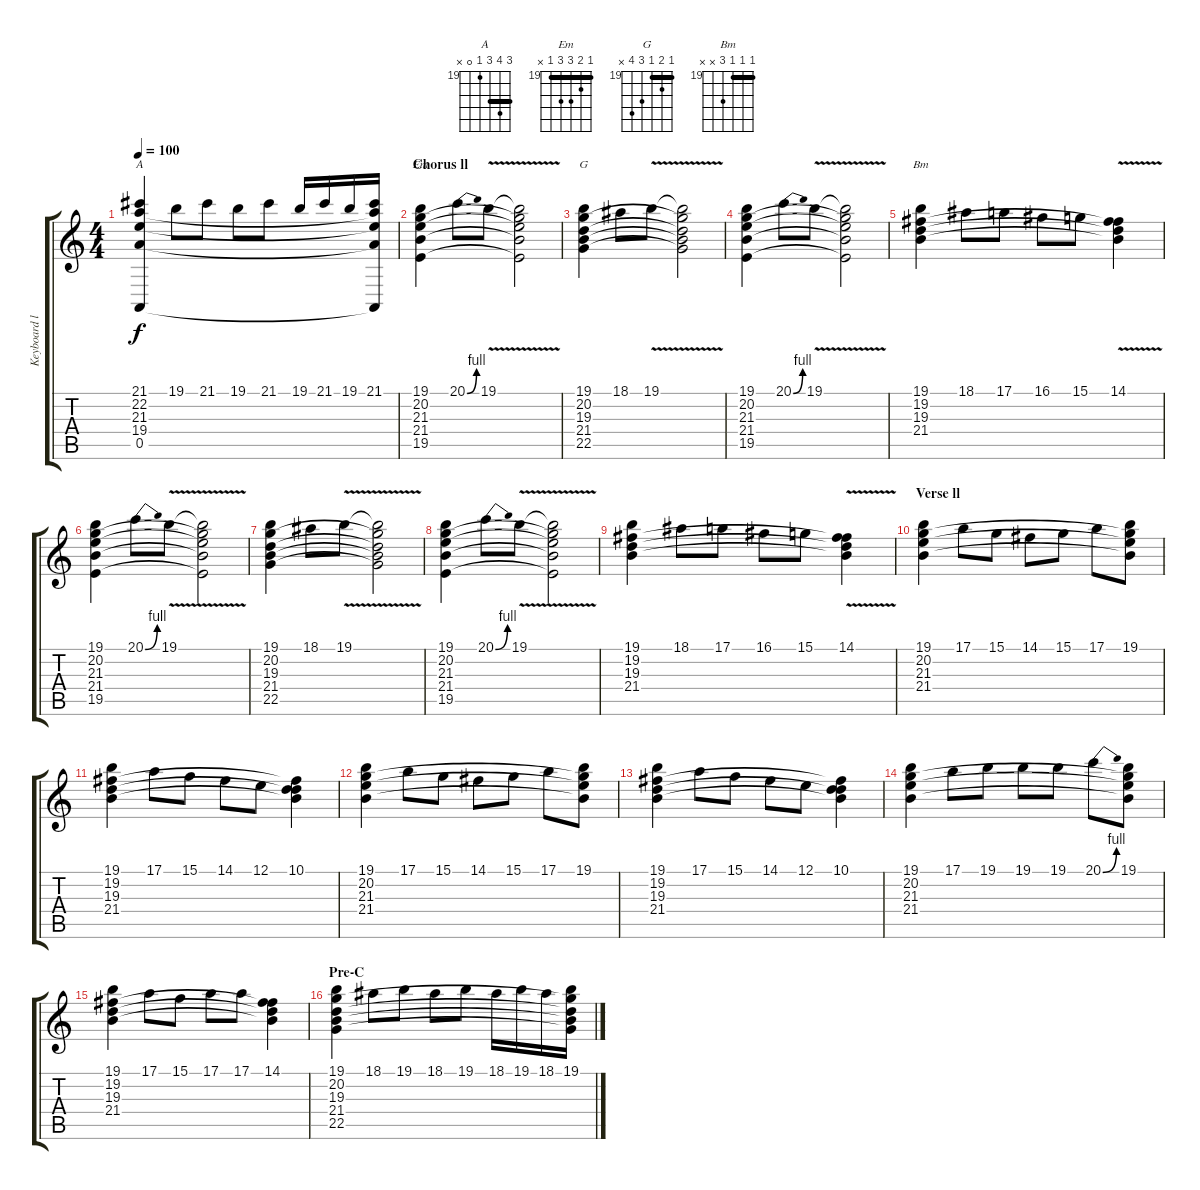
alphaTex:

\track ("Keyboard ll" "Keyboard l") {instrument stringensemble1}
\staff {score tabs}
\tuning (E4 B3 G3 D3 A2 E2) {hide}
\chord ("A" 21 22 21 19 0 x) {firstfret 19 barre 21}
\chord ("Em" 19 20 21 21 19 x) {firstfret 19 barre 19}
\chord ("G" 19 20 19 21 22 x) {firstfret 19 barre 19}
\chord ("Bm" 19 19 19 21 x x) {firstfret 19 barre 19}
\ts (4 4)
\tempo 100
\clef g2
\ks c
(21.1 22.2 21.3 19.4 0.5).4{ch "A" dy f} 19.1.8 21.1.8 19.1.8 21.1.8 19.1.16 21.1.16 19.1.16 (21.1 22.2{t} 21.3{t} 19.4{t} 0.5{t}).16 |
\section ("" "Chorus ll")
(19.1 20.2 21.3 21.4 19.5).4{ch "Em"} 20.1{be (bend 0 0 60 4)}.8 19.1{v}.8 (19.1{t} 20.2{t} 21.3{t} 21.4{t} 19.5{t}).2 |
(19.1 20.2 19.3 21.4 22.5).4{ch "G"} 18.1.8 19.1{v}.8 (19.1{t} 20.2{t} 19.3{t} 21.4{t} 22.5{t}).2 |
(19.1 20.2 21.3 21.4 19.5).4 20.1{be (bend 0 0 60 4)}.8 19.1{v}.8 (19.1{t} 20.2{t} 21.3{t} 21.4{t} 19.5{t}).2 |
(19.1 19.2 19.3 21.4).4{ch "Bm"} 18.1.8 17.1.8 16.1.8 15.1.8 (14.1{v} 19.2{t} 19.3{t} 21.4{t}).4 |
(19.1 20.2 21.3 21.4 19.5).4 20.1{be (bend 0 0 60 4)}.8 19.1{v}.8 (19.1{t} 20.2{t} 21.3{t} 21.4{t} 19.5{t}).2 |
(19.1 20.2 19.3 21.4 22.5).4 18.1.8 19.1{v}.8 (19.1{t} 20.2{t} 19.3{t} 21.4{t} 22.5{t}).2 |
(19.1 20.2 21.3 21.4 19.5).4 20.1{be (bend 0 0 60 4)}.8 19.1{v}.8 (19.1{t} 20.2{t} 21.3{t} 21.4{t} 19.5{t}).2 |
(19.1 19.2 19.3 21.4).4 18.1.8 17.1.8 16.1.8 15.1.8 (14.1{v} 19.2{t} 19.3{t} 21.4{t}).4 |
\section ("" "Verse ll")
(19.1 20.2 21.3 21.4).4 17.1.8 15.1.8 14.1.8 15.1.8 17.1.8 (19.1 20.2{t} 21.3{t} 21.4{t}).8 |
(19.1 19.2 19.3 21.4).4 17.1.8 15.1.8 14.1.8 12.1.8 (10.1 19.2{t} 19.3{t} 21.4{t}).4 |
(19.1 20.2 21.3 21.4).4 17.1.8 15.1.8 14.1.8 15.1.8 17.1.8 (19.1 20.2{t} 21.3{t} 21.4{t}).8 |
(19.1 19.2 19.3 21.4).4 17.1.8 15.1.8 14.1.8 12.1.8 (10.1 19.2{t} 19.3{t} 21.4{t}).4 |
(19.1 20.2 21.3 21.4).4 17.1.8 19.1.8 19.1.8 19.1.8 20.1{be (bend 0 0 60 4)}.8 (19.1 20.2{t} 21.3{t} 21.4{t}).8 |
(19.1 19.2 19.3 21.4).4 17.1.8 15.1.8 17.1.8 17.1.8 (14.1 19.2{t} 19.3{t} 21.4{t}).4 |
\section ("" "Pre-C")
(19.1 20.2 19.3 21.4 22.5).4 18.1.8 19.1.8 18.1.8 19.1.8 18.1.16 19.1.16 18.1.16 (19.1 20.2{t} 19.3{t} 21.4{t} 22.5{t}).16
